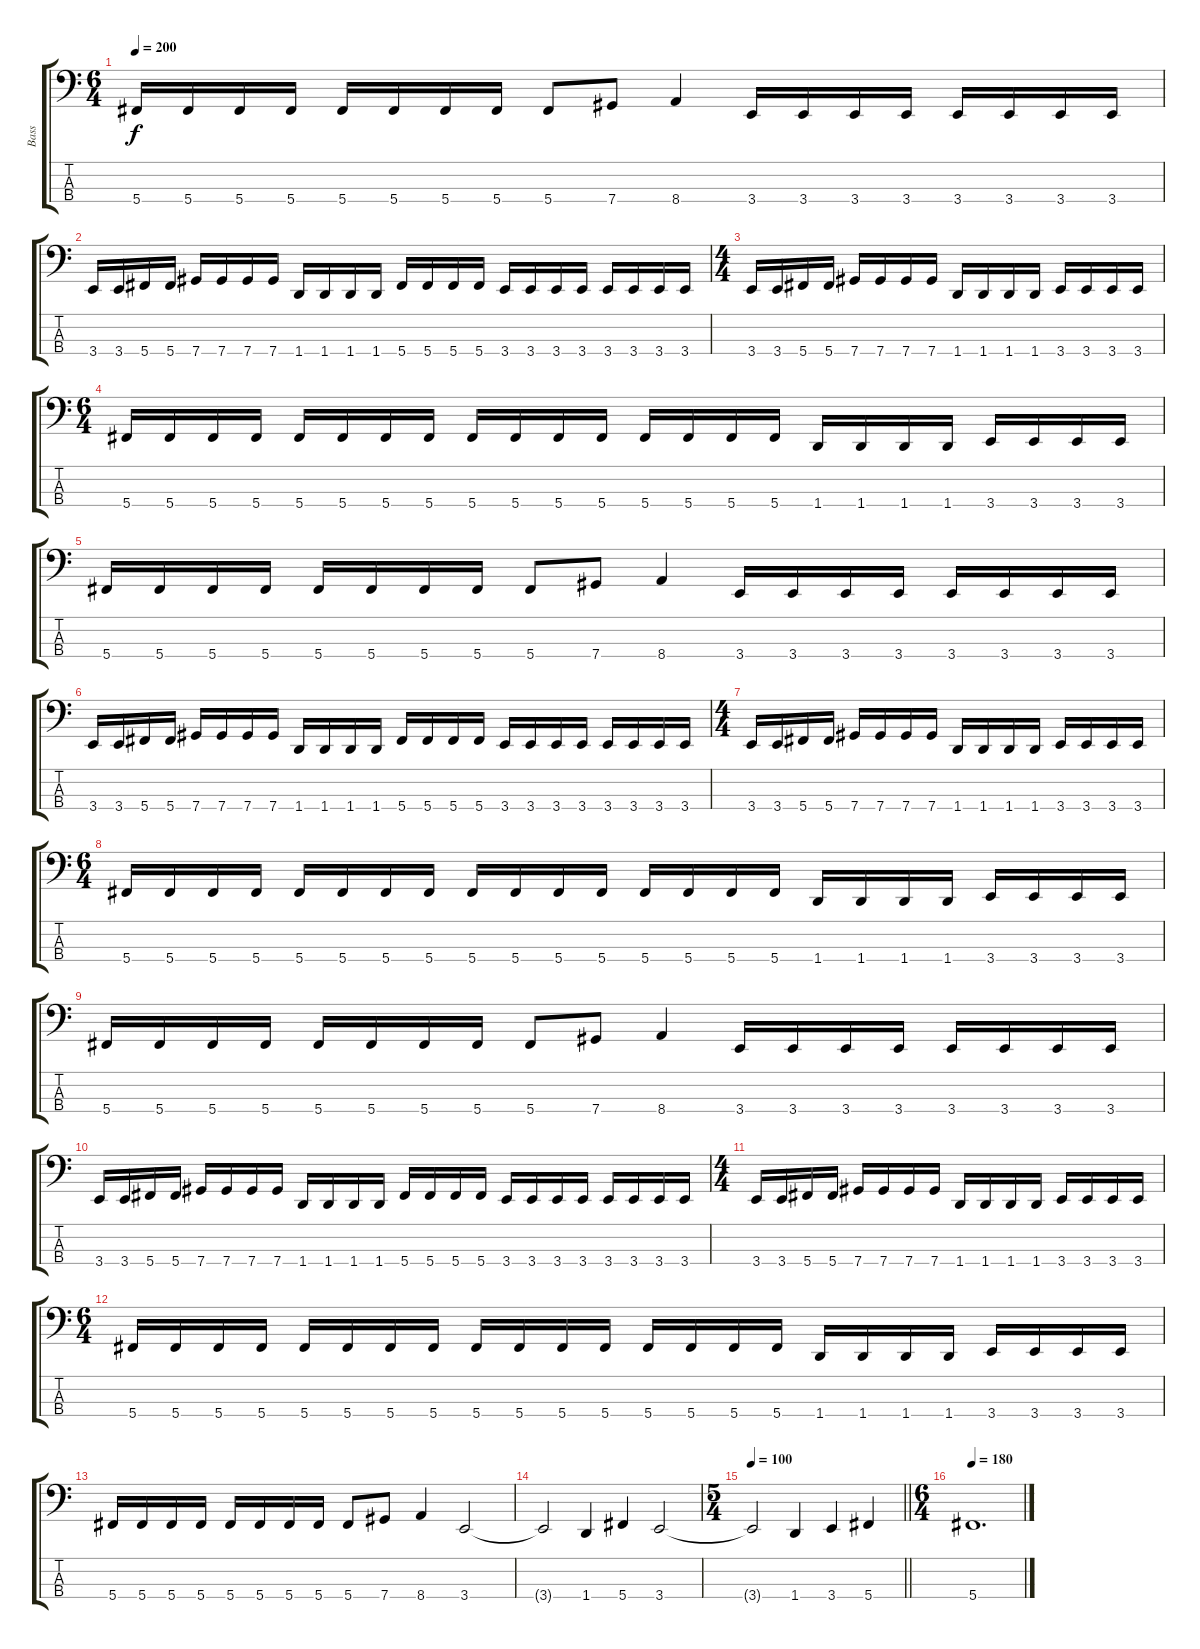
\track ("Bass" "Bass") {instrument electricbasspick}
\staff {score tabs}
\tuning (E2 B1 Gb1 Db1) {hide}
\ts (6 4)
\tempo 200
\clef f4
\ks c
5.4.16{dy f} 5.4.16 5.4.16 5.4.16 5.4.16 5.4.16 5.4.16 5.4.16 5.4.8 7.4.8 8.4.4 3.4.16 3.4.16 3.4.16 3.4.16 3.4.16 3.4.16 3.4.16 3.4.16 |
3.4.16 3.4.16 5.4.16 5.4.16 7.4.16 7.4.16 7.4.16 7.4.16 1.4.16 1.4.16 1.4.16 1.4.16 5.4.16 5.4.16 5.4.16 5.4.16 3.4.16 3.4.16 3.4.16 3.4.16 3.4.16 3.4.16 3.4.16 3.4.16 |
\ts (4 4)
3.4.16 3.4.16 5.4.16 5.4.16 7.4.16 7.4.16 7.4.16 7.4.16 1.4.16 1.4.16 1.4.16 1.4.16 3.4.16 3.4.16 3.4.16 3.4.16 |
\ts (6 4)
5.4.16 5.4.16 5.4.16 5.4.16 5.4.16 5.4.16 5.4.16 5.4.16 5.4.16 5.4.16 5.4.16 5.4.16 5.4.16 5.4.16 5.4.16 5.4.16 1.4.16 1.4.16 1.4.16 1.4.16 3.4.16 3.4.16 3.4.16 3.4.16 |
5.4.16 5.4.16 5.4.16 5.4.16 5.4.16 5.4.16 5.4.16 5.4.16 5.4.8 7.4.8 8.4.4 3.4.16 3.4.16 3.4.16 3.4.16 3.4.16 3.4.16 3.4.16 3.4.16 |
3.4.16 3.4.16 5.4.16 5.4.16 7.4.16 7.4.16 7.4.16 7.4.16 1.4.16 1.4.16 1.4.16 1.4.16 5.4.16 5.4.16 5.4.16 5.4.16 3.4.16 3.4.16 3.4.16 3.4.16 3.4.16 3.4.16 3.4.16 3.4.16 |
\ts (4 4)
3.4.16 3.4.16 5.4.16 5.4.16 7.4.16 7.4.16 7.4.16 7.4.16 1.4.16 1.4.16 1.4.16 1.4.16 3.4.16 3.4.16 3.4.16 3.4.16 |
\ts (6 4)
5.4.16 5.4.16 5.4.16 5.4.16 5.4.16 5.4.16 5.4.16 5.4.16 5.4.16 5.4.16 5.4.16 5.4.16 5.4.16 5.4.16 5.4.16 5.4.16 1.4.16 1.4.16 1.4.16 1.4.16 3.4.16 3.4.16 3.4.16 3.4.16 |
5.4.16 5.4.16 5.4.16 5.4.16 5.4.16 5.4.16 5.4.16 5.4.16 5.4.8 7.4.8 8.4.4 3.4.16 3.4.16 3.4.16 3.4.16 3.4.16 3.4.16 3.4.16 3.4.16 |
3.4.16 3.4.16 5.4.16 5.4.16 7.4.16 7.4.16 7.4.16 7.4.16 1.4.16 1.4.16 1.4.16 1.4.16 5.4.16 5.4.16 5.4.16 5.4.16 3.4.16 3.4.16 3.4.16 3.4.16 3.4.16 3.4.16 3.4.16 3.4.16 |
\ts (4 4)
3.4.16 3.4.16 5.4.16 5.4.16 7.4.16 7.4.16 7.4.16 7.4.16 1.4.16 1.4.16 1.4.16 1.4.16 3.4.16 3.4.16 3.4.16 3.4.16 |
\ts (6 4)
5.4.16 5.4.16 5.4.16 5.4.16 5.4.16 5.4.16 5.4.16 5.4.16 5.4.16 5.4.16 5.4.16 5.4.16 5.4.16 5.4.16 5.4.16 5.4.16 1.4.16 1.4.16 1.4.16 1.4.16 3.4.16 3.4.16 3.4.16 3.4.16 |
5.4.16 5.4.16 5.4.16 5.4.16 5.4.16 5.4.16 5.4.16 5.4.16 5.4.8 7.4.8 8.4.4 3.4.2 |
3.4{t}.2 1.4.4 5.4.4 3.4.2 |
\ts (5 4)
\tempo 100
\barLineRight lightlight
3.4{t}.2 1.4.4 3.4.4 5.4.4 |
\ts (6 4)
\section ("" "")
\tempo 180
5.4.1{d}
